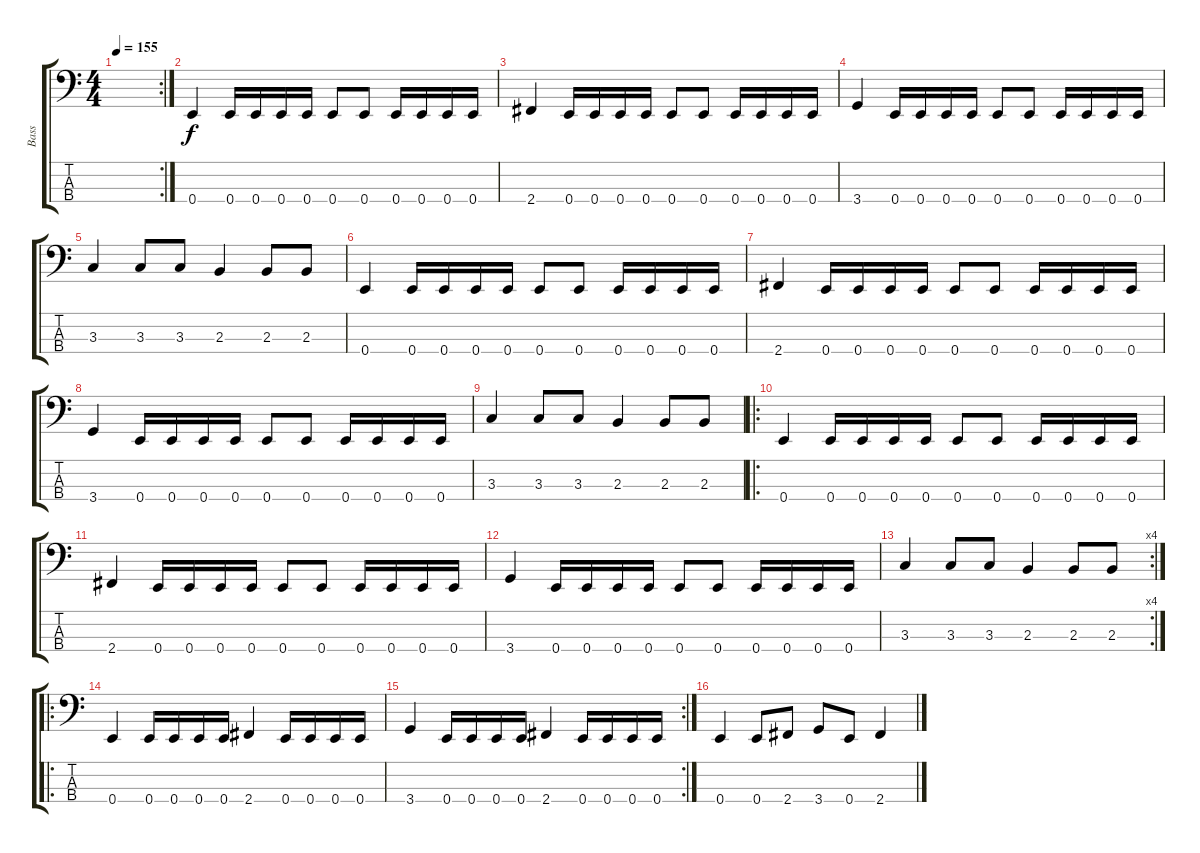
\track ("Bass" "Bass") {instrument electricbassfinger}
\staff {score tabs}
\tuning (G2 D2 A1 E1) {hide}
\rc 2
\ts (4 4)
\tempo 155
\clef f4
\ks c
|
0.4.4 0.4.16 0.4.16 0.4.16 0.4.16 0.4.8 0.4.8 0.4.16 0.4.16 0.4.16 0.4.16 |
2.4.4 0.4.16 0.4.16 0.4.16 0.4.16 0.4.8 0.4.8 0.4.16 0.4.16 0.4.16 0.4.16 |
3.4.4 0.4.16 0.4.16 0.4.16 0.4.16 0.4.8 0.4.8 0.4.16 0.4.16 0.4.16 0.4.16 |
3.3.4 3.3.8 3.3.8 2.3.4 2.3.8 2.3.8 |
0.4.4 0.4.16 0.4.16 0.4.16 0.4.16 0.4.8 0.4.8 0.4.16 0.4.16 0.4.16 0.4.16 |
2.4.4 0.4.16 0.4.16 0.4.16 0.4.16 0.4.8 0.4.8 0.4.16 0.4.16 0.4.16 0.4.16 |
3.4.4 0.4.16 0.4.16 0.4.16 0.4.16 0.4.8 0.4.8 0.4.16 0.4.16 0.4.16 0.4.16 |
3.3.4 3.3.8 3.3.8 2.3.4 2.3.8 2.3.8 |
\ro
0.4.4 0.4.16 0.4.16 0.4.16 0.4.16 0.4.8 0.4.8 0.4.16 0.4.16 0.4.16 0.4.16 |
2.4.4 0.4.16 0.4.16 0.4.16 0.4.16 0.4.8 0.4.8 0.4.16 0.4.16 0.4.16 0.4.16 |
3.4.4 0.4.16 0.4.16 0.4.16 0.4.16 0.4.8 0.4.8 0.4.16 0.4.16 0.4.16 0.4.16 |
\rc 4
3.3.4 3.3.8 3.3.8 2.3.4 2.3.8 2.3.8 |
\ro
0.4.4 0.4.16 0.4.16 0.4.16 0.4.16 2.4.4 0.4.16 0.4.16 0.4.16 0.4.16 |
\rc 2
3.4.4 0.4.16 0.4.16 0.4.16 0.4.16 2.4.4 0.4.16 0.4.16 0.4.16 0.4.16 |
0.4.4 0.4.8 2.4.8 3.4.8 0.4.8 2.4.4
